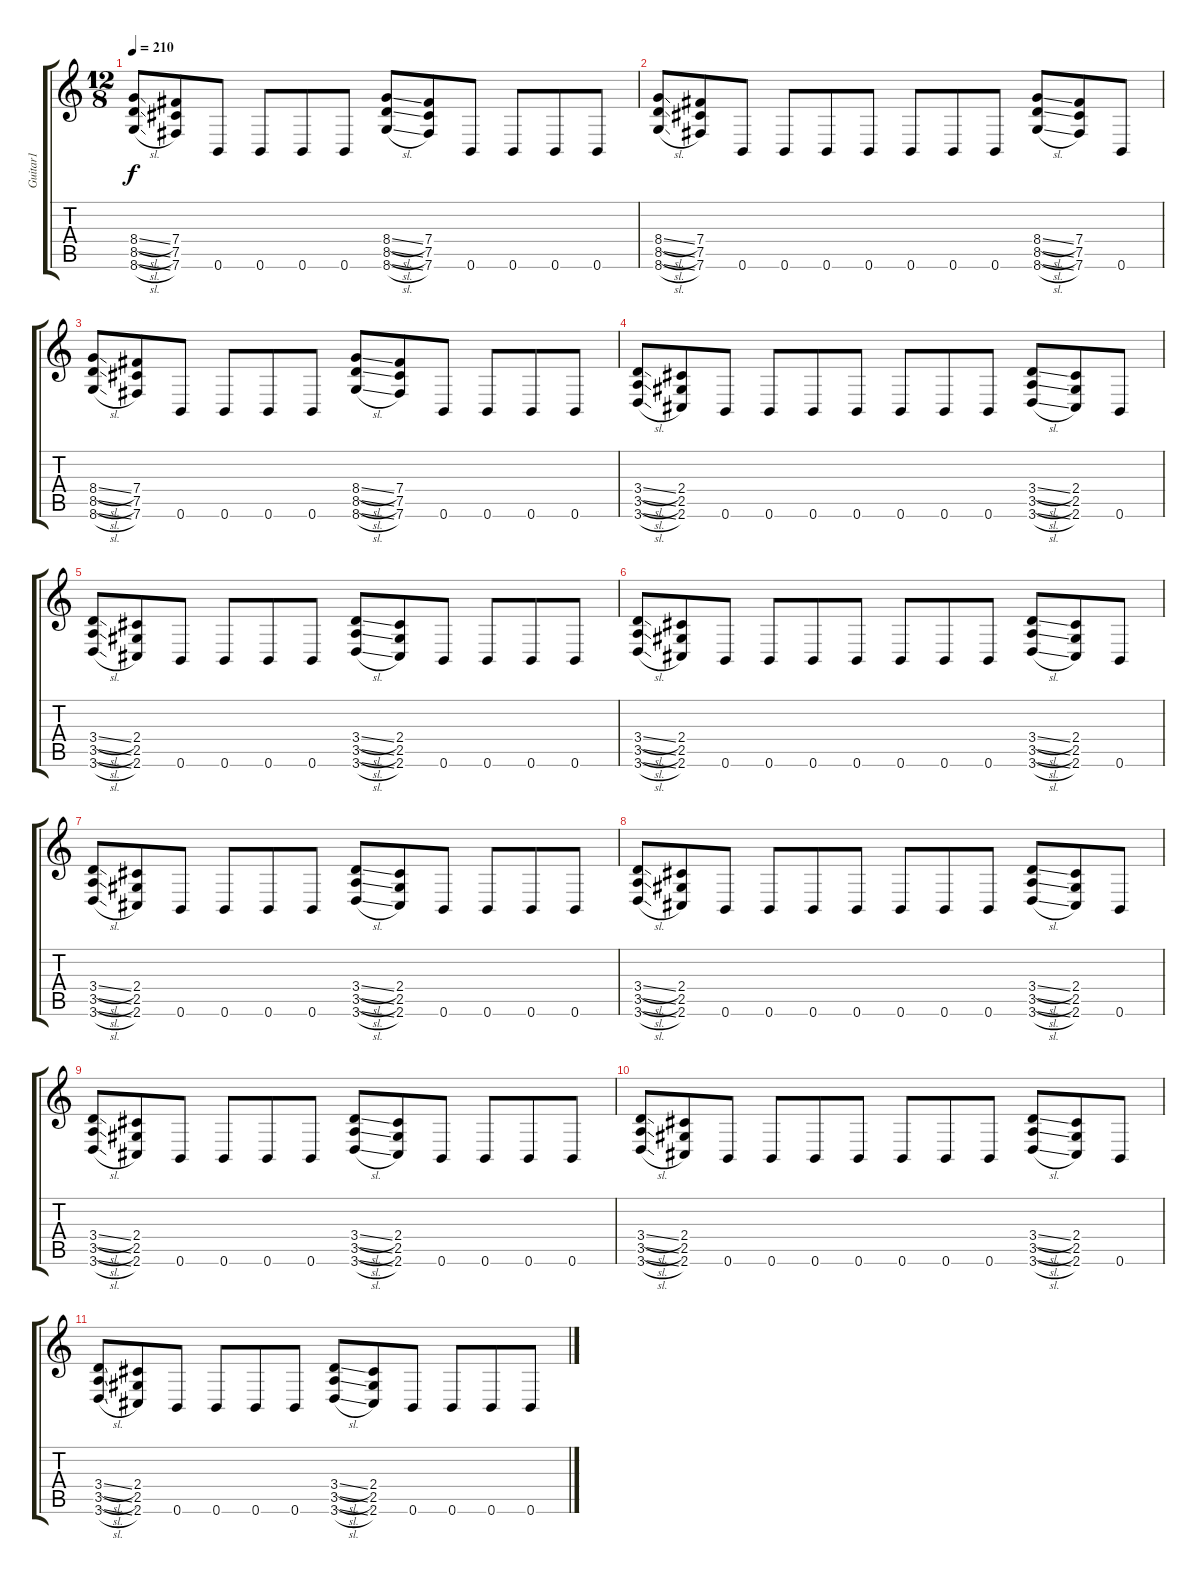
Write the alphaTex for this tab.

\track ("Guitar1" "Guitar1") {instrument distortionguitar}
\staff {score tabs}
\tuning (Db4 Ab3 E3 B2 Gb2 B1) {hide}
\ts (12 8)
\tempo 210
\clef g2
\ks c
(8.4{sl} 8.5{sl} 8.6{sl}).8{dy f} (7.4 7.5 7.6).8 0.6.8 0.6.8 0.6.8 0.6.8 (8.4{sl} 8.5{sl} 8.6{sl}).8 (7.4 7.5 7.6).8 0.6.8 0.6.8 0.6.8 0.6.8 |
(8.4{sl} 8.5{sl} 8.6{sl}).8 (7.4 7.5 7.6).8 0.6.8 0.6.8 0.6.8 0.6.8 0.6.8 0.6.8 0.6.8 (8.4{sl} 8.5{sl} 8.6{sl}).8 (7.4 7.5 7.6).8 0.6.8 |
(8.4{sl} 8.5{sl} 8.6{sl}).8 (7.4 7.5 7.6).8 0.6.8 0.6.8 0.6.8 0.6.8 (8.4{sl} 8.5{sl} 8.6{sl}).8 (7.4 7.5 7.6).8 0.6.8 0.6.8 0.6.8 0.6.8 |
(3.4{sl} 3.5{sl} 3.6{sl}).8 (2.4 2.5 2.6).8 0.6.8 0.6.8 0.6.8 0.6.8 0.6.8 0.6.8 0.6.8 (3.4{sl} 3.5{sl} 3.6{sl}).8 (2.4 2.5 2.6).8 0.6.8 |
(3.4{sl} 3.5{sl} 3.6{sl}).8 (2.4 2.5 2.6).8 0.6.8 0.6.8 0.6.8 0.6.8 (3.4{sl} 3.5{sl} 3.6{sl}).8 (2.4 2.5 2.6).8 0.6.8 0.6.8 0.6.8 0.6.8 |
(3.4{sl} 3.5{sl} 3.6{sl}).8 (2.4 2.5 2.6).8 0.6.8 0.6.8 0.6.8 0.6.8 0.6.8 0.6.8 0.6.8 (3.4{sl} 3.5{sl} 3.6{sl}).8 (2.4 2.5 2.6).8 0.6.8 |
(3.4{sl} 3.5{sl} 3.6{sl}).8 (2.4 2.5 2.6).8 0.6.8 0.6.8 0.6.8 0.6.8 (3.4{sl} 3.5{sl} 3.6{sl}).8 (2.4 2.5 2.6).8 0.6.8 0.6.8 0.6.8 0.6.8 |
(3.4{sl} 3.5{sl} 3.6{sl}).8{volume 0} (2.4 2.5 2.6).8 0.6.8 0.6.8 0.6.8 0.6.8 0.6.8 0.6.8 0.6.8 (3.4{sl} 3.5{sl} 3.6{sl}).8 (2.4 2.5 2.6).8 0.6.8 |
(3.4{sl} 3.5{sl} 3.6{sl}).8 (2.4 2.5 2.6).8 0.6.8 0.6.8 0.6.8 0.6.8 (3.4{sl} 3.5{sl} 3.6{sl}).8 (2.4 2.5 2.6).8 0.6.8 0.6.8 0.6.8 0.6.8 |
(3.4{sl} 3.5{sl} 3.6{sl}).8 (2.4 2.5 2.6).8 0.6.8 0.6.8 0.6.8 0.6.8 0.6.8 0.6.8 0.6.8 (3.4{sl} 3.5{sl} 3.6{sl}).8 (2.4 2.5 2.6).8 0.6.8 |
(3.4{sl} 3.5{sl} 3.6{sl}).8 (2.4 2.5 2.6).8 0.6.8 0.6.8 0.6.8 0.6.8 (3.4{sl} 3.5{sl} 3.6{sl}).8 (2.4 2.5 2.6).8 0.6.8 0.6.8 0.6.8 0.6.8
